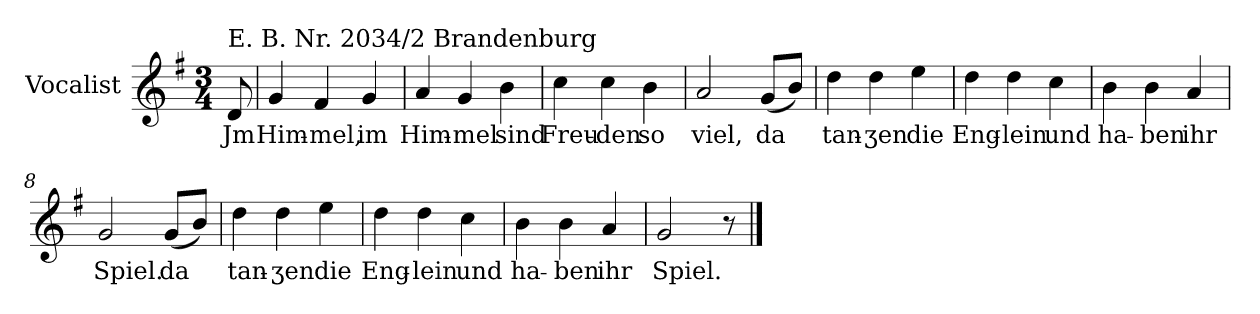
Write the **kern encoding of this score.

**kern	**text
*part1	*part1
*staff1	*staff1
*I"Vocalist	*
*k[f#]	*
*G:	*
*M3/4	*
=	=
!LO:TX:a:t=E. B. Nr. 2034/2 Brandenburg	!
8d	Jm
=1	=1
4g	Him-
4f#	-mel,
4g	im
=2	=2
4a	Him-
4g	-mel
4b	sind
=3	=3
4cc	Freu-
4cc	-den
4b	so
=4	=4
2a	viel,
(8gL	da
8bJ)	.
=5	=5
4dd	tan-
4dd	-ʒen
4ee	die
=6	=6
4dd	Eng-
4dd	-lein
4cc	und
=7	=7
4b	ha-
4b	-ben
4a	ihr
=8	=8
2g	Spiel.
(8gL	da
8bJ)	.
=9	=9
4dd	tan-
4dd	-ʒen
4ee	die
=10	=10
4dd	Eng-
4dd	-lein
4cc	und
=11	=11
4b	ha-
4b	-ben
4a	ihr
=12	=12
2g	Spiel.
8r	.
==	==
*-	*-
